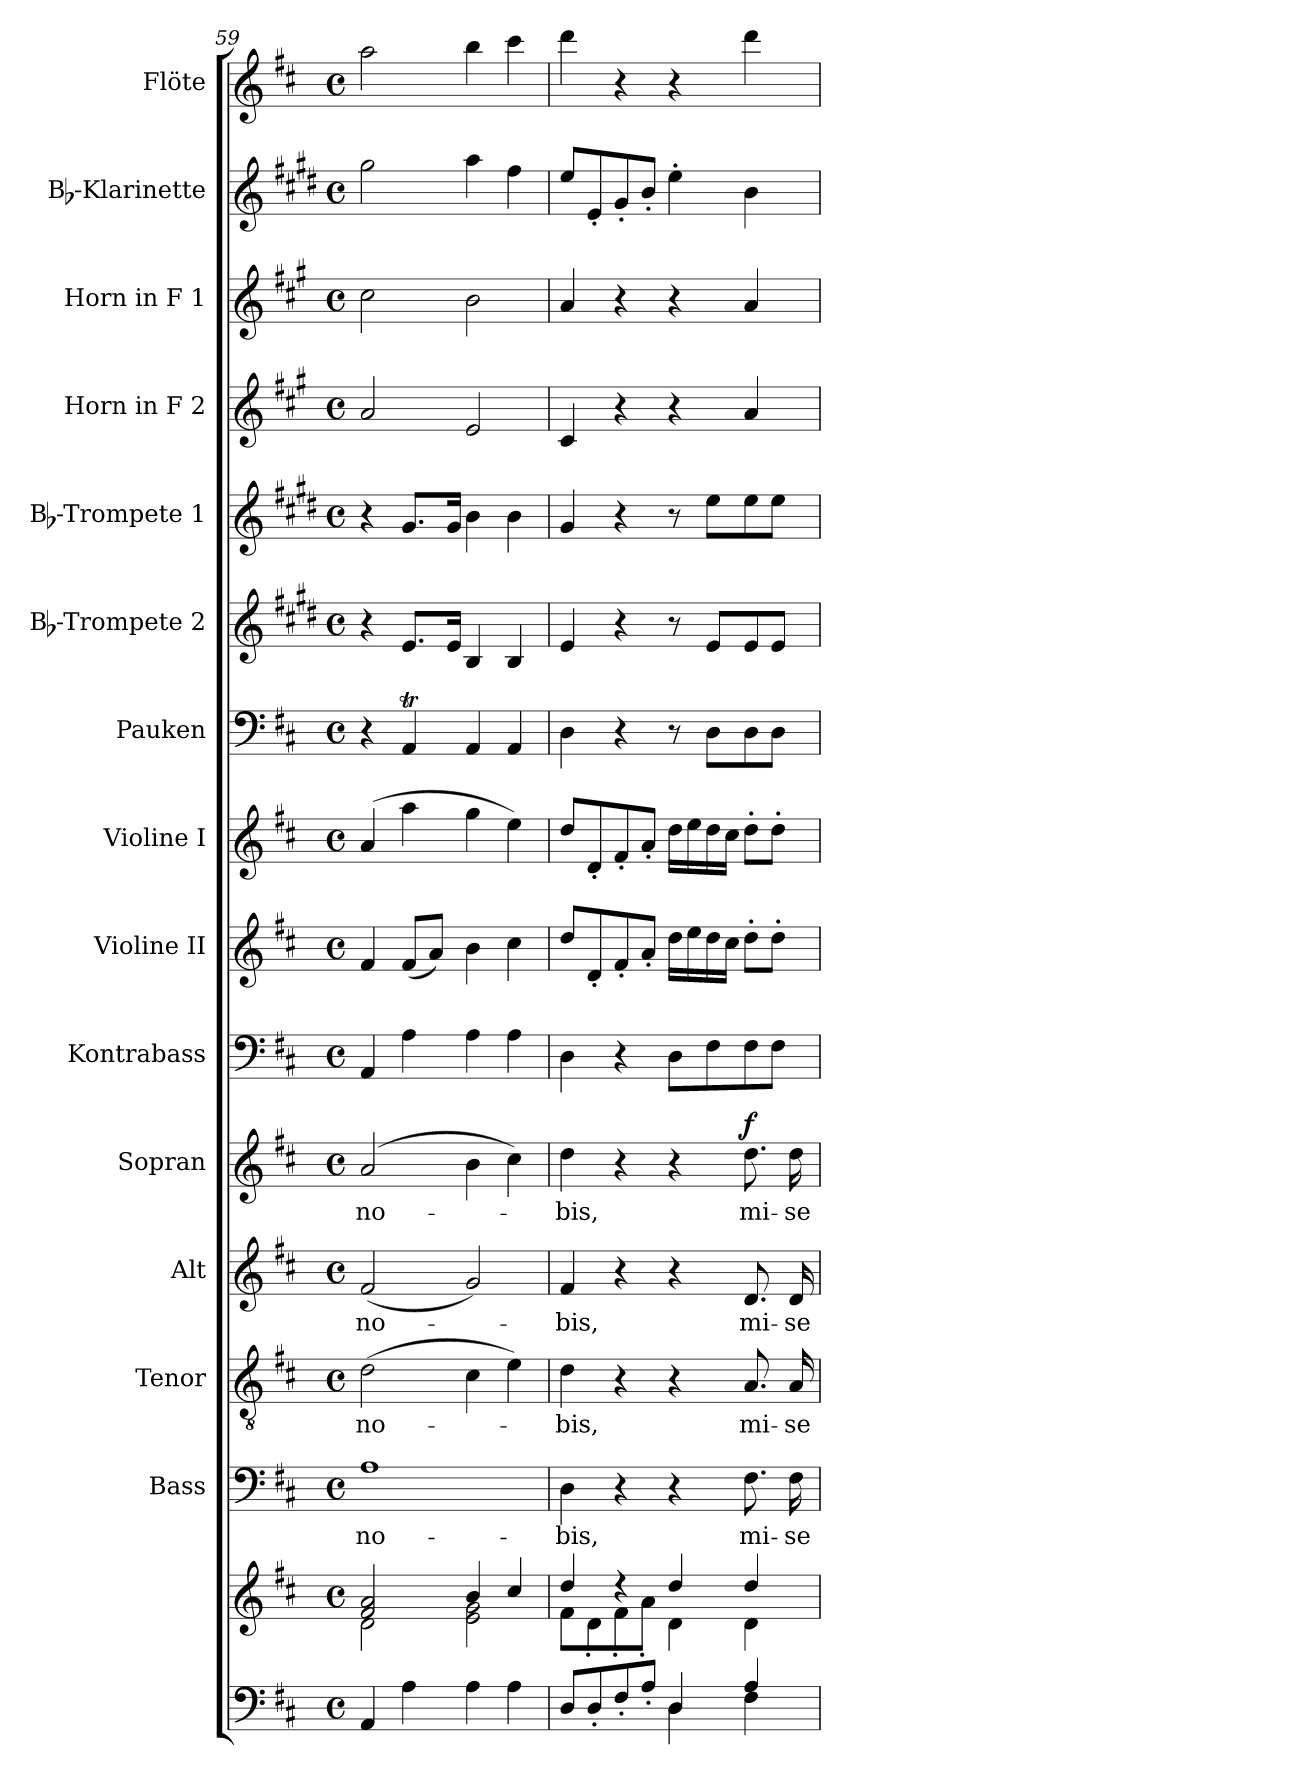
**kern	**kern	**kern	**text	**kern	**text	**kern	**text	**kern	**text	**dynam	**kern	**kern	**kern	**kern	**kern	**kern	**kern	**kern	**kern	**kern
*part15	*part15	*part14	*part14	*part13	*part13	*part12	*part12	*part11	*part11	*part11	*part10	*part9	*part8	*part7	*part6	*part5	*part4	*part3	*part2	*part1
*staff16	*staff15	*staff14	*staff14	*staff13	*staff13	*staff12	*staff12	*staff11	*staff11	*staff11	*staff10	*staff9	*staff8	*staff7	*staff6	*staff5	*staff4	*staff3	*staff2	*staff1
*	*	*I"Bass	*	*I"Tenor	*	*I"Alt	*	*I"Sopran	*	*	*I"Kontrabass	*I"Violine II	*I"Violine I	*I"Pauken	*I"Bb-Trompete 2	*I"Bb-Trompete 1	*I"Horn in F 2	*I"Horn in F 1	*I"Bb-Klarinette	*I"Flöte
*	*	*I'B.	*	*I'T.	*	*I'A.	*	*I'S.	*	*	*I'Kb.	*I'Vl. II	*I'Vl. I	*I'Pk.	*I'Bb Trp. 2	*I'Bb Trp. 1	*	*	*I'Bb Kl.	*I'Fl.
*clefF4	*clefG2	*clefF4	*	*clefGv2	*	*clefG2	*	*clefG2	*	*	*clefF4	*clefG2	*clefG2	*clefF4	*clefG2	*clefG2	*clefG2	*clefG2	*clefG2	*clefG2
*	*	*	*	*	*	*	*	*	*	*	*ITrd7c12	*	*	*	*ITrd1c2	*ITrd1c2	*ITrd4c7	*ITrd4c7	*ITrd1c2	*
*k[f#c#]	*k[f#c#]	*k[f#c#]	*	*k[f#c#]	*	*k[f#c#]	*	*k[f#c#]	*	*	*k[f#c#]	*k[f#c#]	*k[f#c#]	*k[f#c#]	*k[f#c#]	*k[f#c#]	*k[f#c#]	*k[f#c#]	*k[f#c#]	*k[f#c#]
*D:	*D:	*D:	*	*D:	*	*D:	*	*D:	*	*	*D:	*D:	*D:	*D:	*D:	*D:	*D:	*D:	*D:	*D:
*M4/4	*M4/4	*M4/4	*	*M4/4	*	*M4/4	*	*M4/4	*	*	*M4/4	*M4/4	*M4/4	*M4/4	*M4/4	*M4/4	*M4/4	*M4/4	*M4/4	*M4/4
*met(c)	*met(c)	*met(c)	*	*met(c)	*	*met(c)	*	*met(c)	*	*	*met(c)	*met(c)	*met(c)	*met(c)	*met(c)	*met(c)	*met(c)	*met(c)	*met(c)	*met(c)
=59	=59	=59	=59	=59	=59	=59	=59	=59	=59	=59	=59	=59	=59	=59	=59	=59	=59	=59	=59	=59
*	*^	*	*	*	*	*	*	*	*	*	*	*	*	*	*	*	*	*	*	*
!	!	!	!	!LO:LY:b	!	!LO:LY:b	!	!LO:LY:b	!	!LO:LY:b	!	!	!	!	!	!	!	!	!	!	!
4AA/	2f#/ 2a/	2d\	1A	no-	(>2d\	no-	(<2f#/	no-	(2a/	no-	.	4AAA/	4f#/	(4a/	4r	4r	4r	2d/	2f#\	2ff#\	2aa\
4A\	.	.	.	.	.	.	.	.	.	.	.	4AA\	(<8f#/L	4aa\	4AAT/	8.d/L	8.f#/L	.	.	.	.
.	.	.	.	.	.	.	.	.	.	.	.	.	8a/J)	.	.	.	.	.	.	.	.
.	.	.	.	.	.	.	.	.	.	.	.	.	.	.	.	16d/Jk	16f#/Jk	.	.	.	.
4A\	4b/	2e\ 2g\	.	.	4c#\	.	2g/)	.	4b\	.	.	4AA\	4b\	4gg\	4AA/	4A/	4a\	2A/	2e\	4gg\	4bb\
4A\	4cc#/	.	.	.	4e\)	.	.	.	4cc#\)	.	.	4AA\	4cc#\	4ee\)	4AA/	4A/	4a\	.	.	4ee\	4ccc#\
!!LO:PB:g=z
=60	=60	=60	=60	=60	=60	=60	=60	=60	=60	=60	=60	=60	=60	=60	=60	=60	=60	=60	=60	=60	=60
*^	*	*	*	*	*	*	*	*	*	*	*	*	*	*	*	*	*	*	*	*	*
!	!	!	!	!	!LO:LY:b	!	!LO:LY:b	!	!LO:LY:b	!	!LO:LY:b	!	!	!	!	!	!	!	!	!	!	!
8D/L	2ryy	4dd/	8f#\L	4D\	-bis,	4d\	-bis,	4f#/	-bis,	4dd\	-bis,	.	4DD\	8dd/L	8dd/L	4D\	4d/	4f#/	4F#/	4d/	8dd/L	4ddd\
8D'</	.	.	8d'>\	.	.	.	.	.	.	.	.	.	.	8d'</	8d'</	.	.	.	.	.	8d'</	.
8F#'</	.	4rdd	8f#'>\	4r	.	4r	.	4r	.	4r	.	.	4r	8f#'</	8f#'</	4r	4r	4r	4r	4r	8f#'</	4r
8A'</J	.	.	8a'>\J	.	.	.	.	.	.	.	.	.	.	8a'</J	8a'</J	.	.	.	.	.	8a'</J	.
4D/	4D\	4dd/	4d\	4r	.	4r	.	4r	.	4r	.	.	8DD\L	16dd\LL	16dd\LL	8r	8r	8r	4r	4r	4dd'>\	4r
.	.	.	.	.	.	.	.	.	.	.	.	.	.	16ee\	16ee\	.	.	.	.	.	.	.
.	.	.	.	.	.	.	.	.	.	.	.	.	8FF#\	16dd\	16dd\	8D\L	8d/L	8dd\L	.	.	.	.
.	.	.	.	.	.	.	.	.	.	.	.	.	.	16cc#\JJ	16cc#\JJ	.	.	.	.	.	.	.
!	!	!	!	!	!LO:LY:b	!	!LO:LY:b	!	!LO:LY:b	!	!LO:LY:b	!LO:DY:a	!	!	!	!	!	!	!	!	!	!
4A/	4F#\	4dd/	4d\	8.F#\	mi-	8.A/	mi-	8.d/	mi-	8.dd\	mi-	f	8FF#\	8dd'>\L	8dd'>\L	8D\	8d/	8dd\	4d/	4d/	4a\	4ddd\
.	.	.	.	.	.	.	.	.	.	.	.	.	8FF#\J	8dd'>\J	8dd'>\J	8D\J	8d/J	8dd\J	.	.	.	.
!	!	!	!	!	!LO:LY:b	!	!LO:LY:b	!	!LO:LY:b	!	!LO:LY:b	!	!	!	!	!	!	!	!	!	!	!
.	.	.	.	16F#\	-se-	16A/	-se-	16d/	-se-	16dd\	-se-	.	.	.	.	.	.	.	.	.	.	.
*v	*v	*	*	*	*	*	*	*	*	*	*	*	*	*	*	*	*	*	*	*	*	*
*	*v	*v	*	*	*	*	*	*	*	*	*	*	*	*	*	*	*	*	*	*	*
=	=	=	=	=	=	=	=	=	=	=	=	=	=	=	=	=	=	=	=	=
*-	*-	*-	*-	*-	*-	*-	*-	*-	*-	*-	*-	*-	*-	*-	*-	*-	*-	*-	*-	*-
